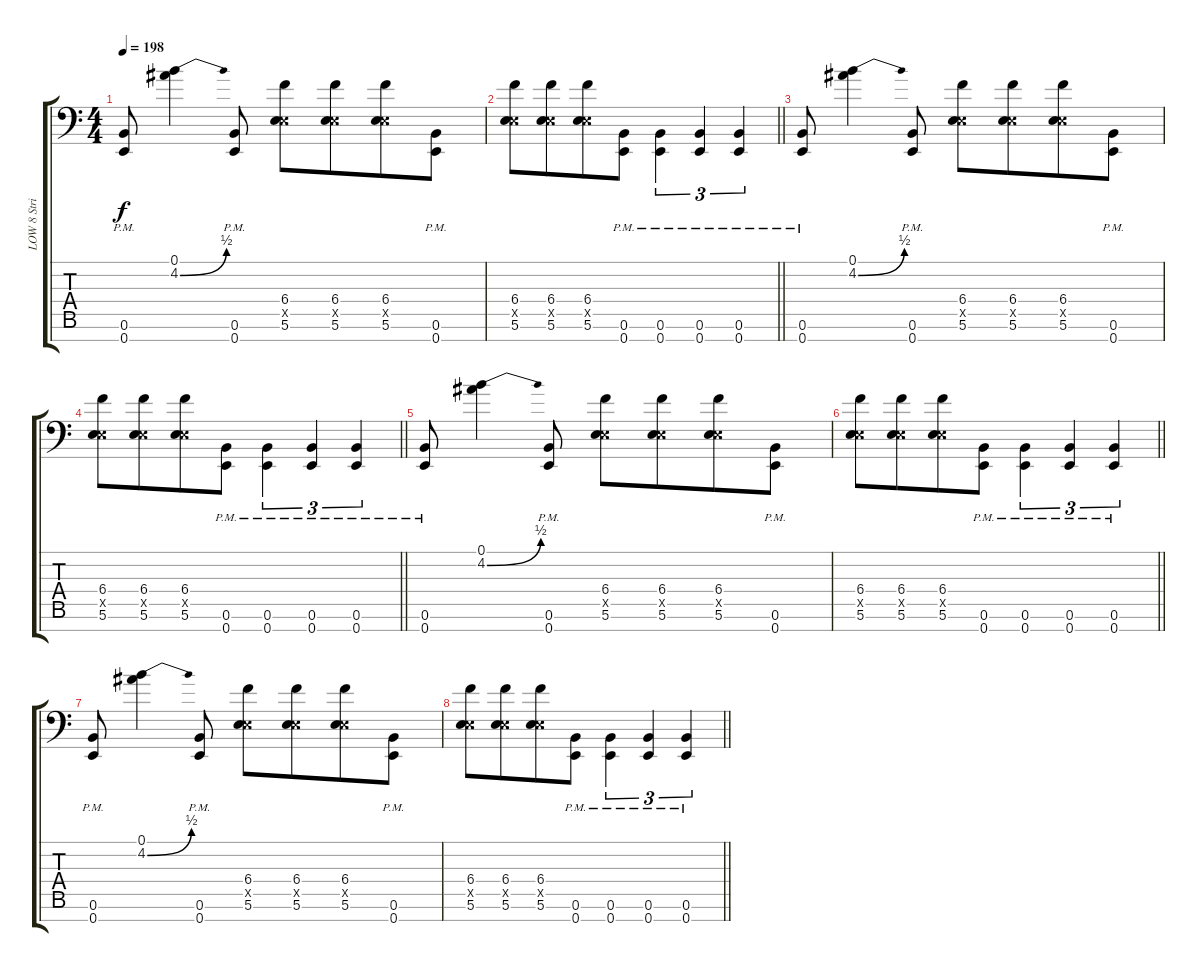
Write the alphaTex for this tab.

\track ("LOW 8 String RIGHT" "LOW 8 Stri") {instrument distortionguitar}
\staff {score tabs}
\tuning (B3 Gb3 E3 B2 E2 B1 E1) {hide}
\ts (4 4)
\tempo 198
\clef f4
\ks c
(0.6{pm} 0.7{pm}).8{dy f} (0.1 4.2{be (bend 0 0 60 2)}).4 (0.6{pm} 0.7{pm}).8 (6.4 0.5{x} 5.6).8 (6.4 0.5{x} 5.6).8{beam merge} (6.4 0.5{x} 5.6).8 (0.6{pm} 0.7{pm}).8 |
\barLineRight lightlight
(6.4 0.5{x} 5.6).8 (6.4 0.5{x} 5.6).8{beam merge} (6.4 0.5{x} 5.6).8{beam merge} (0.6{pm} 0.7{pm}).8{beam merge} (0.6{pm} 0.7{pm}).4{tu (3 2)} (0.6{pm} 0.7{pm}).4{tu (3 2)} (0.6{pm} 0.7{pm}).4{tu (3 2)} |
(0.6{pm} 0.7{pm}).8 (0.1 4.2{be (bend 0 0 60 2)}).4 (0.6{pm} 0.7{pm}).8 (6.4 0.5{x} 5.6).8 (6.4 0.5{x} 5.6).8{beam merge} (6.4 0.5{x} 5.6).8 (0.6{pm} 0.7{pm}).8 |
\barLineRight lightlight
(6.4 0.5{x} 5.6).8 (6.4 0.5{x} 5.6).8{beam merge} (6.4 0.5{x} 5.6).8{beam merge} (0.6{pm} 0.7{pm}).8{beam merge} (0.6{pm} 0.7{pm}).4{tu (3 2)} (0.6{pm} 0.7{pm}).4{tu (3 2)} (0.6{pm} 0.7{pm}).4{tu (3 2)} |
(0.6{pm} 0.7{pm}).8 (0.1 4.2{be (bend 0 0 60 2)}).4 (0.6{pm} 0.7{pm}).8 (6.4 0.5{x} 5.6).8 (6.4 0.5{x} 5.6).8{beam merge} (6.4 0.5{x} 5.6).8 (0.6{pm} 0.7{pm}).8 |
\barLineRight lightlight
(6.4 0.5{x} 5.6).8 (6.4 0.5{x} 5.6).8{beam merge} (6.4 0.5{x} 5.6).8{beam merge} (0.6{pm} 0.7{pm}).8{beam merge} (0.6{pm} 0.7{pm}).4{tu (3 2)} (0.6{pm} 0.7{pm}).4{tu (3 2)} (0.6{pm} 0.7{pm}).4{tu (3 2)} |
(0.6{pm} 0.7{pm}).8 (0.1 4.2{be (bend 0 0 60 2)}).4 (0.6{pm} 0.7{pm}).8 (6.4 0.5{x} 5.6).8 (6.4 0.5{x} 5.6).8{beam merge} (6.4 0.5{x} 5.6).8 (0.6{pm} 0.7{pm}).8 |
\barLineRight lightlight
(6.4 0.5{x} 5.6).8 (6.4 0.5{x} 5.6).8{beam merge} (6.4 0.5{x} 5.6).8{beam merge} (0.6{pm} 0.7{pm}).8{beam merge} (0.6{pm} 0.7{pm}).4{tu (3 2)} (0.6{pm} 0.7{pm}).4{tu (3 2)} (0.6{pm} 0.7{pm}).4{tu (3 2)}
